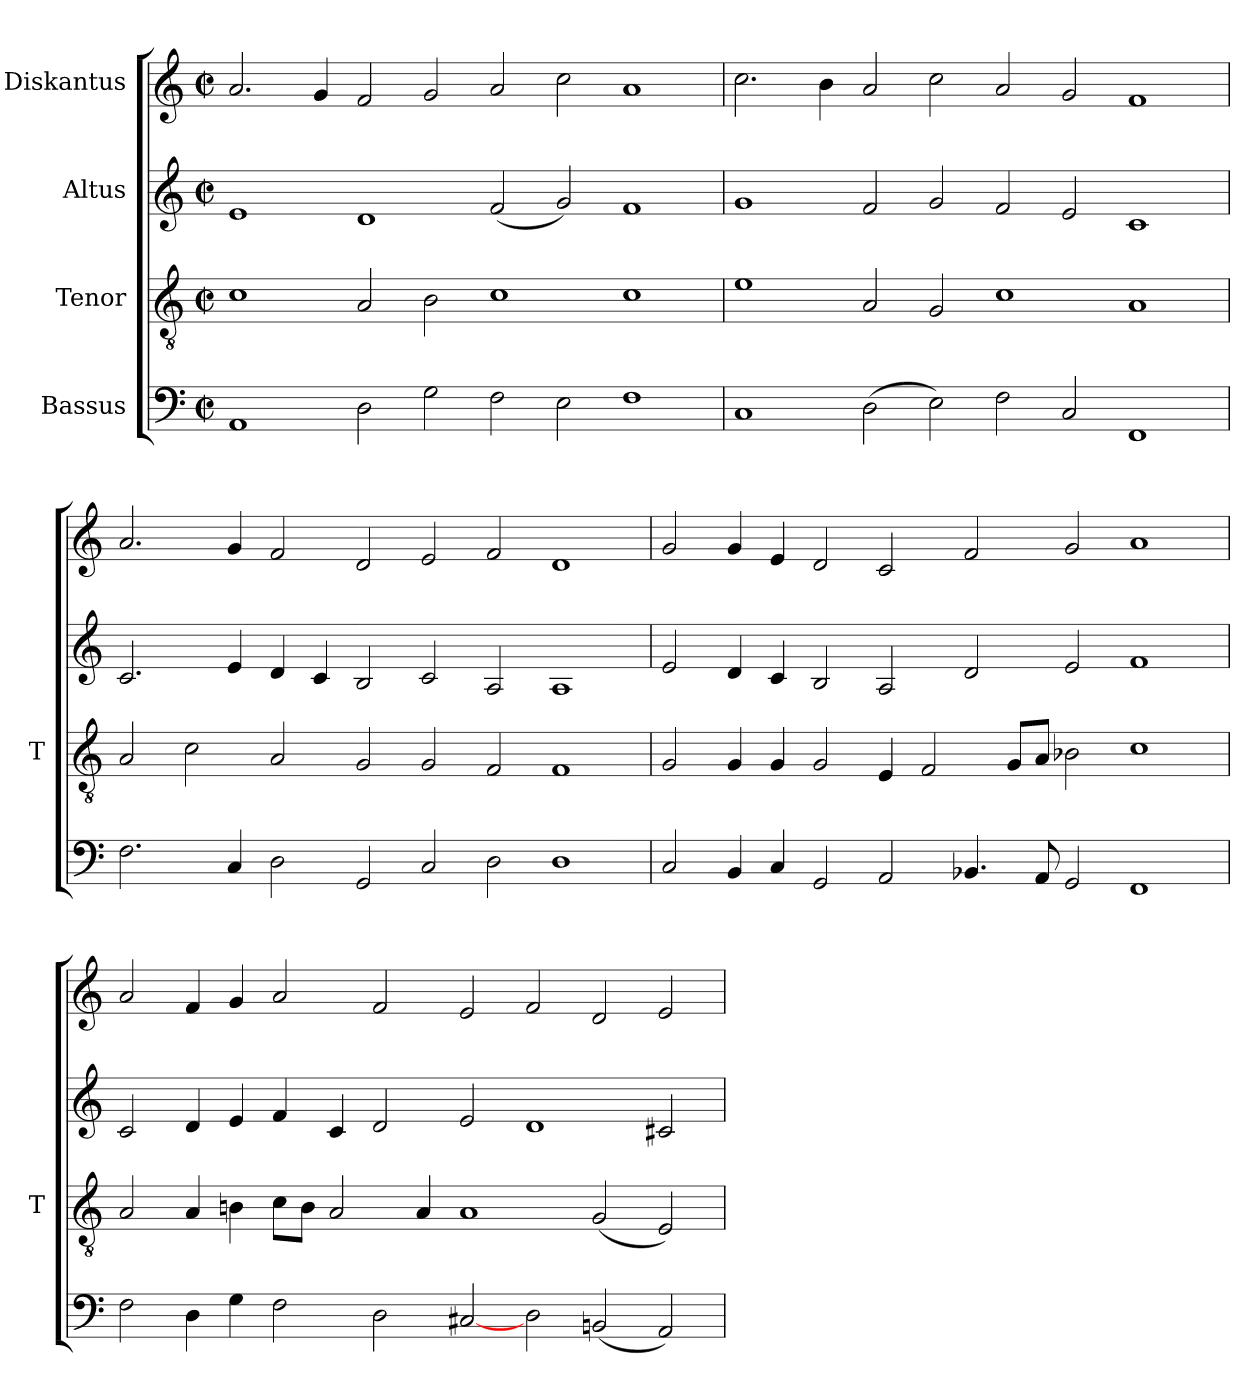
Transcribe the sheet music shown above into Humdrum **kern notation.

**kern	**kern	**kern	**kern
*part4	*part3	*part2	*part1
*staff4	*staff3	*staff2	*staff1
*I"Bassus	*I"Tenor	*I"Altus	*I"Diskantus
*	*I'T	*	*
*clefF4	*clefGv2	*clefG2	*clefG2
*k[]	*k[]	*k[]	*k[]
*M2/2	*M2/2	*M2/2	*M2/2
*met(c|)	*met(c|)	*met(c|)	*met(c|)
=	=	=	=
1AA	1c	1e	2.a
.	.	.	4g
2D	2A	1d	2f
2G	2B	.	2g
2F	1c	(2f	2a
2E	.	2g)	2cc
1F	1c	1f	1a
=	=	=	=
1C	1e	1g	2.cc
.	.	.	4b
(2D	2A	2f	2a
2E)	2G	2g	2cc
2F	1c	2f	2a
2C	.	2e	2g
1FF	1A	1c	1f
=	=	=	=
2.F	2A	2.c	2.a
.	2c	.	.
4C	.	4e	4g
2D	2A	4d	2f
.	.	4c	.
2GG	2G	2B	2d
2C	2G	2c	2e
2D	2F	2A	2f
1D	1F	1A	1d
=	=	=	=
2C	2G	2e	2g
4BB	4G	4d	4g
4C	4G	4c	4e
2GG	2G	2B	2d
2AA	4E	2A	2c
.	2F	.	.
4.BB-X	.	2d	2f
.	8GL	.	.
8AA	8AJ	.	.
2GG	2B-X	2e	2g
1FF	1c	1f	1a
=	=	=	=
2F	2A	2c	2a
4D	4A	4d	4f
4G	4Bn	4e	4g
2F	8cL	4f	2a
.	8BJ	.	.
.	2A	4c	.
2D	.	2d	2f
.	4A	.	.
[2C#X	1A	2e	2e
2D	.	1d	2f
(2BBn	(2G	.	2d
2AA)	2E)	2c#X	2e
=	=	=	=
*-	*-	*-	*-
